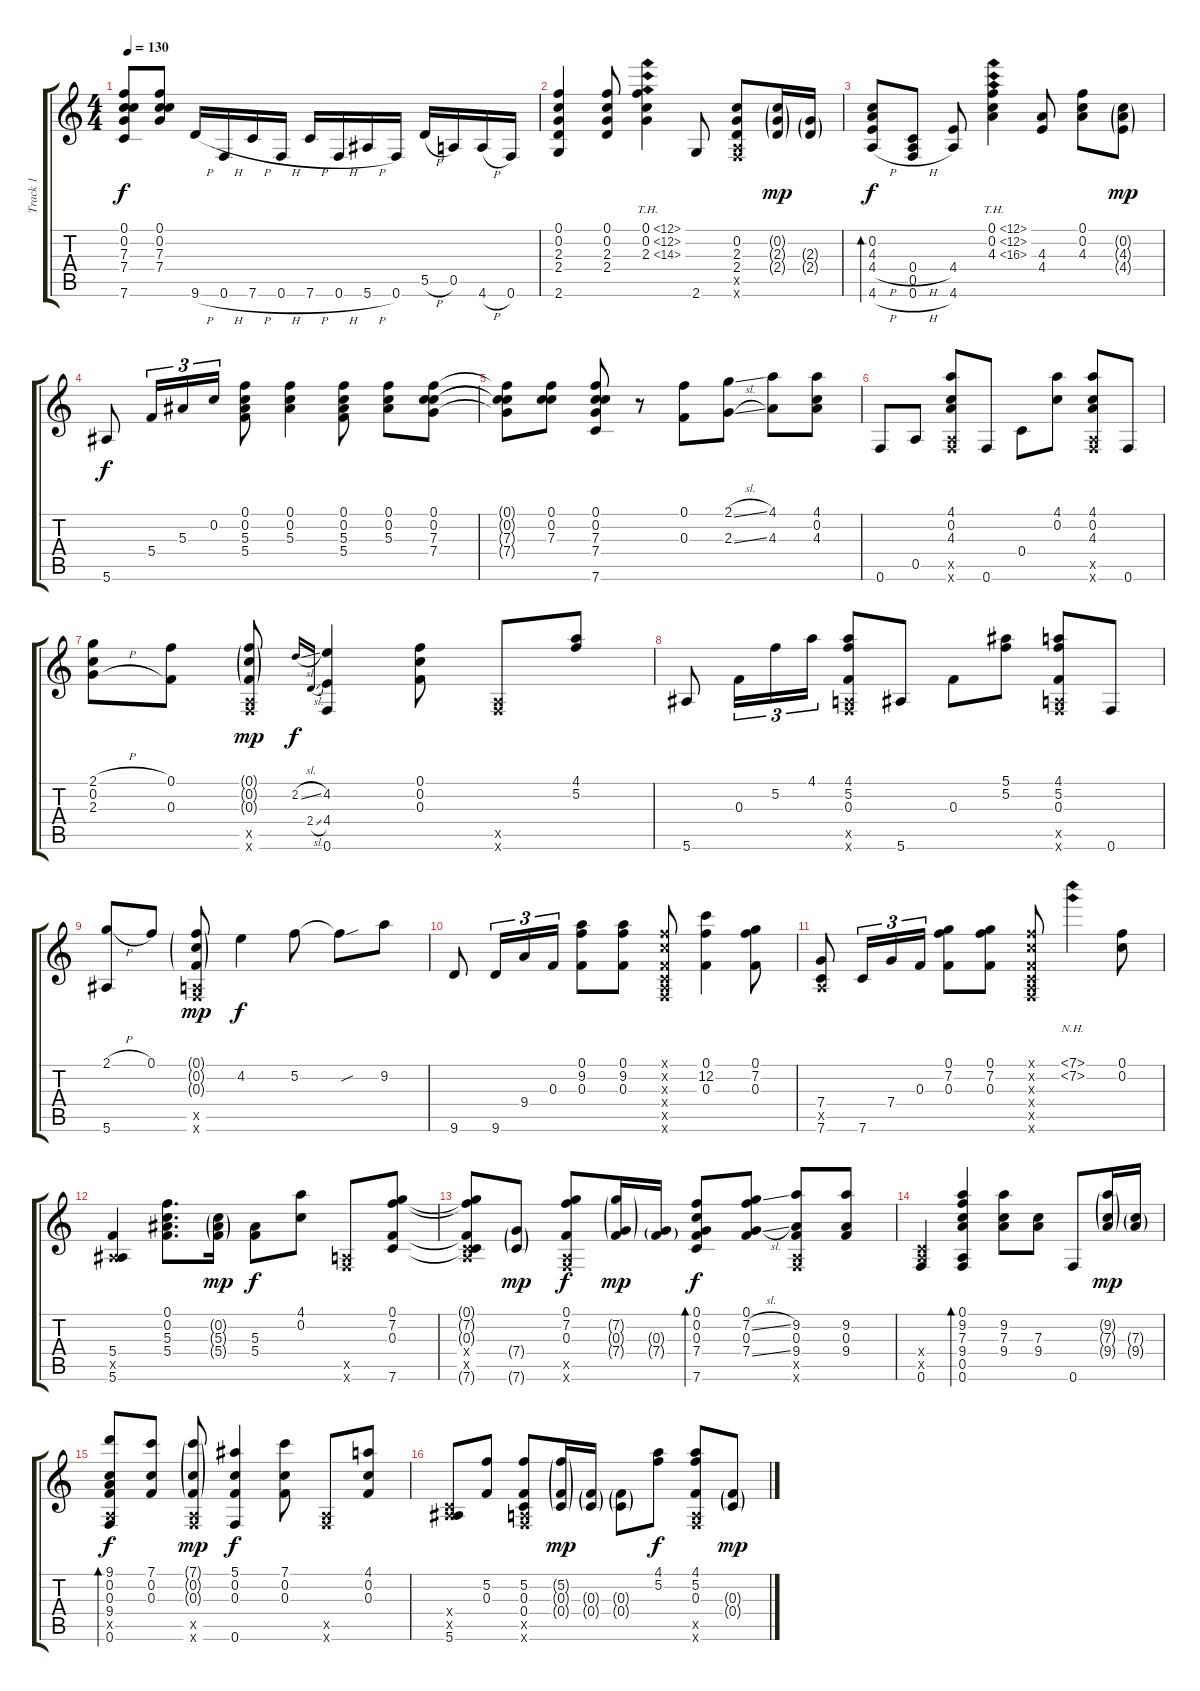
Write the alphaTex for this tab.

\track ("Track 1" "Track 1") {instrument acousticguitarsteel}
\staff {score tabs}
\tuning (F4 C4 F3 C3 A2 F2) {hide}
\ts (4 4)
\tempo 130
\clef g2
\ks c
(0.1{t} 0.2{t} 7.3{t} 7.4{t} 7.6{t}).8{dy f} (0.1 0.2 7.3 7.4).8 9.6{h}.16 0.6{h}.16 7.6{h}.16 0.6{h}.16 7.6{h}.16 0.6{h}.16 5.6{h}.16 0.6.16 5.5{h}.16 0.5.16 4.6{h}.16 0.6.16 |
(0.1 0.2 2.3 2.4 2.6).4 (0.1 0.2 2.3 2.4).8 (0.1{th 12} 0.2{th 12} 2.3{th 12}).4 2.6.8 (0.2 2.3 2.4 0.5{x} 0.6{x}).8 (0.2{g} 2.3{g} 2.4{g}).16{dy mp} (2.3{g} 2.4{g}).16 |
(0.2 4.3 4.4{h} 4.6{h}).8{bd 60 dy f} (0.4{h} 0.5 0.6{h}).8 (4.4 4.6).8 (0.1{th 12} 0.2{th 12} 4.3{th 12}).4 (4.3 4.4).8 (0.1 0.2 4.3).8 (0.2{g} 4.3{g} 4.4{g}).8{dy mp} |
5.6.8{dy f} 5.4.16{tu (3 2)} 5.3.16{tu (3 2)} 0.2.16{tu (3 2)} (0.1 0.2 5.3 5.4).8 (0.1 0.2 5.3).4 (0.1 0.2 5.3 5.4).8 (0.1 0.2 5.3).8 (0.1 0.2 7.3 7.4).8 |
(0.1{t} 0.2{t} 7.3{t} 7.4{t}).8 (0.1 0.2 7.3).8 (0.1 0.2 7.3 7.4 7.6).8 r.8 (0.1 0.3).8 (2.1{sl} 2.3{sl}).8 (4.1 4.3).8 (4.1 0.2 4.3).8 |
0.6.8 0.5.8 (4.1 0.2 4.3 0.5{x} 0.6{x}).8 0.6.8 0.4.8 (4.1 0.2).8 (4.1 0.2 4.3 0.5{x} 0.6{x}).8 0.6.8 |
(2.1{h} 0.2 2.3{h}).8 (0.1 0.3).8 (0.1{g} 0.2{g} 0.3{g} 0.5{x} 0.6{x}).8{dy mp} 2.2{sl}.16{gr onbeat dy f} 2.4{sl}.16{gr onbeat} (4.2 4.4 0.6).4 (0.1 0.2 0.3).8 (0.5{x} 0.6{x}).8 (4.1 5.2).8 |
5.6.8 0.3.16{tu (3 2)} 5.2.16{tu (3 2)} 4.1.16{tu (3 2)} (4.1 5.2 0.3 0.5{x} 0.6{x}).8 5.6.8 0.3.8 (5.1 5.2).8 (4.1 5.2 0.3 0.5{x} 0.6{x}).8 0.6.8 |
(2.1{h} 5.6).8 0.1.8 (0.1{g} 0.2{g} 0.3{g} 0.5{x} 0.6{x}).8{dy mp} 4.2.4{dy f} 5.2.8 5.2{sou t}.8 9.2.8 |
9.6.8 9.6.16{tu (3 2)} 9.4.16{tu (3 2)} 0.3.16{tu (3 2)} (0.1 9.2 0.3).8 (0.1 9.2 0.3).8 (0.1{x} 0.2{x} 0.3{x} 0.4{x} 0.5{x} 0.6{x}).8 (0.1 12.2 0.3).4 (0.1 7.2 0.3).8 |
(7.4 0.5{x} 7.6).8 7.6.16{tu (3 2)} 7.4.16{tu (3 2)} 0.3.16{tu (3 2)} (0.1 7.2 0.3).8 (0.1 7.2 0.3).8 (0.1{x} 0.2{x} 0.3{x} 0.4{x} 0.5{x} 0.6{x}).8 (7.1{nh} 7.2{nh}).4 (0.1 0.2).8 |
(5.4 0.5{x} 5.6).4 (0.1 0.2 5.3 5.4).8{d} (0.2{g} 5.3{g} 5.4{g}).16{dy mp} (5.3 5.4).8{dy f} (4.1 0.2).8 (0.5{x} 0.6{x}).8 (0.1 7.2 0.3 7.6).8 |
(0.1{t} 7.2{t} 0.3{t} 0.4{x} 0.5{x} 7.6{t}).8 (7.4{g} 7.6{g}).8{dy mp} (0.1 7.2 0.3 0.5{x} 0.6{x}).8{dy f} (7.2{g} 0.3{g} 7.4{g}).16{dy mp} (0.3{g} 7.4{g}).16 (0.1 0.2 0.3 7.4 7.6).8{bd 60 dy f} (0.1 7.2{sl} 0.3 7.4{sl}).8 (9.2 0.3 9.4 0.5{x} 0.6{x}).8 (9.2 0.3 9.4).8 |
(0.4{x} 0.5{x} 0.6).4 (0.1 9.2 7.3 9.4 0.5 0.6).4{bd 60} (9.2 7.3 9.4).8 (7.3 9.4).8 0.6.8 (9.2{g} 7.3{g} 9.4{g}).16{dy mp} (7.3{g} 9.4{g}).16 |
(9.1 0.2 0.3 9.4 0.5{x} 0.6).8{bd 60 dy f} (7.1 0.2 0.3).8 (7.1{g} 0.2{g} 0.3{g} 0.5{x} 0.6{x}).8{dy mp} (5.1 0.2 0.3 0.6).4{dy f} (7.1 0.2 0.3).8 (0.5{x} 0.6{x}).8 (4.1 0.2 0.3).8 |
(0.4{x} 0.5{x} 5.6).8 (5.2 0.3).8 (5.2 0.3 0.4 0.5{x} 0.6{x}).8 (5.2{g} 0.3{g} 0.4{g}).16{dy mp} (0.3{g} 0.4{g}).16 (0.3{g} 0.4{g}).8 (4.1 5.2).8{dy f} (4.1 5.2 0.3 0.5{x} 0.6{x}).8 (0.3{g} 0.4{g}).8{dy mp}
